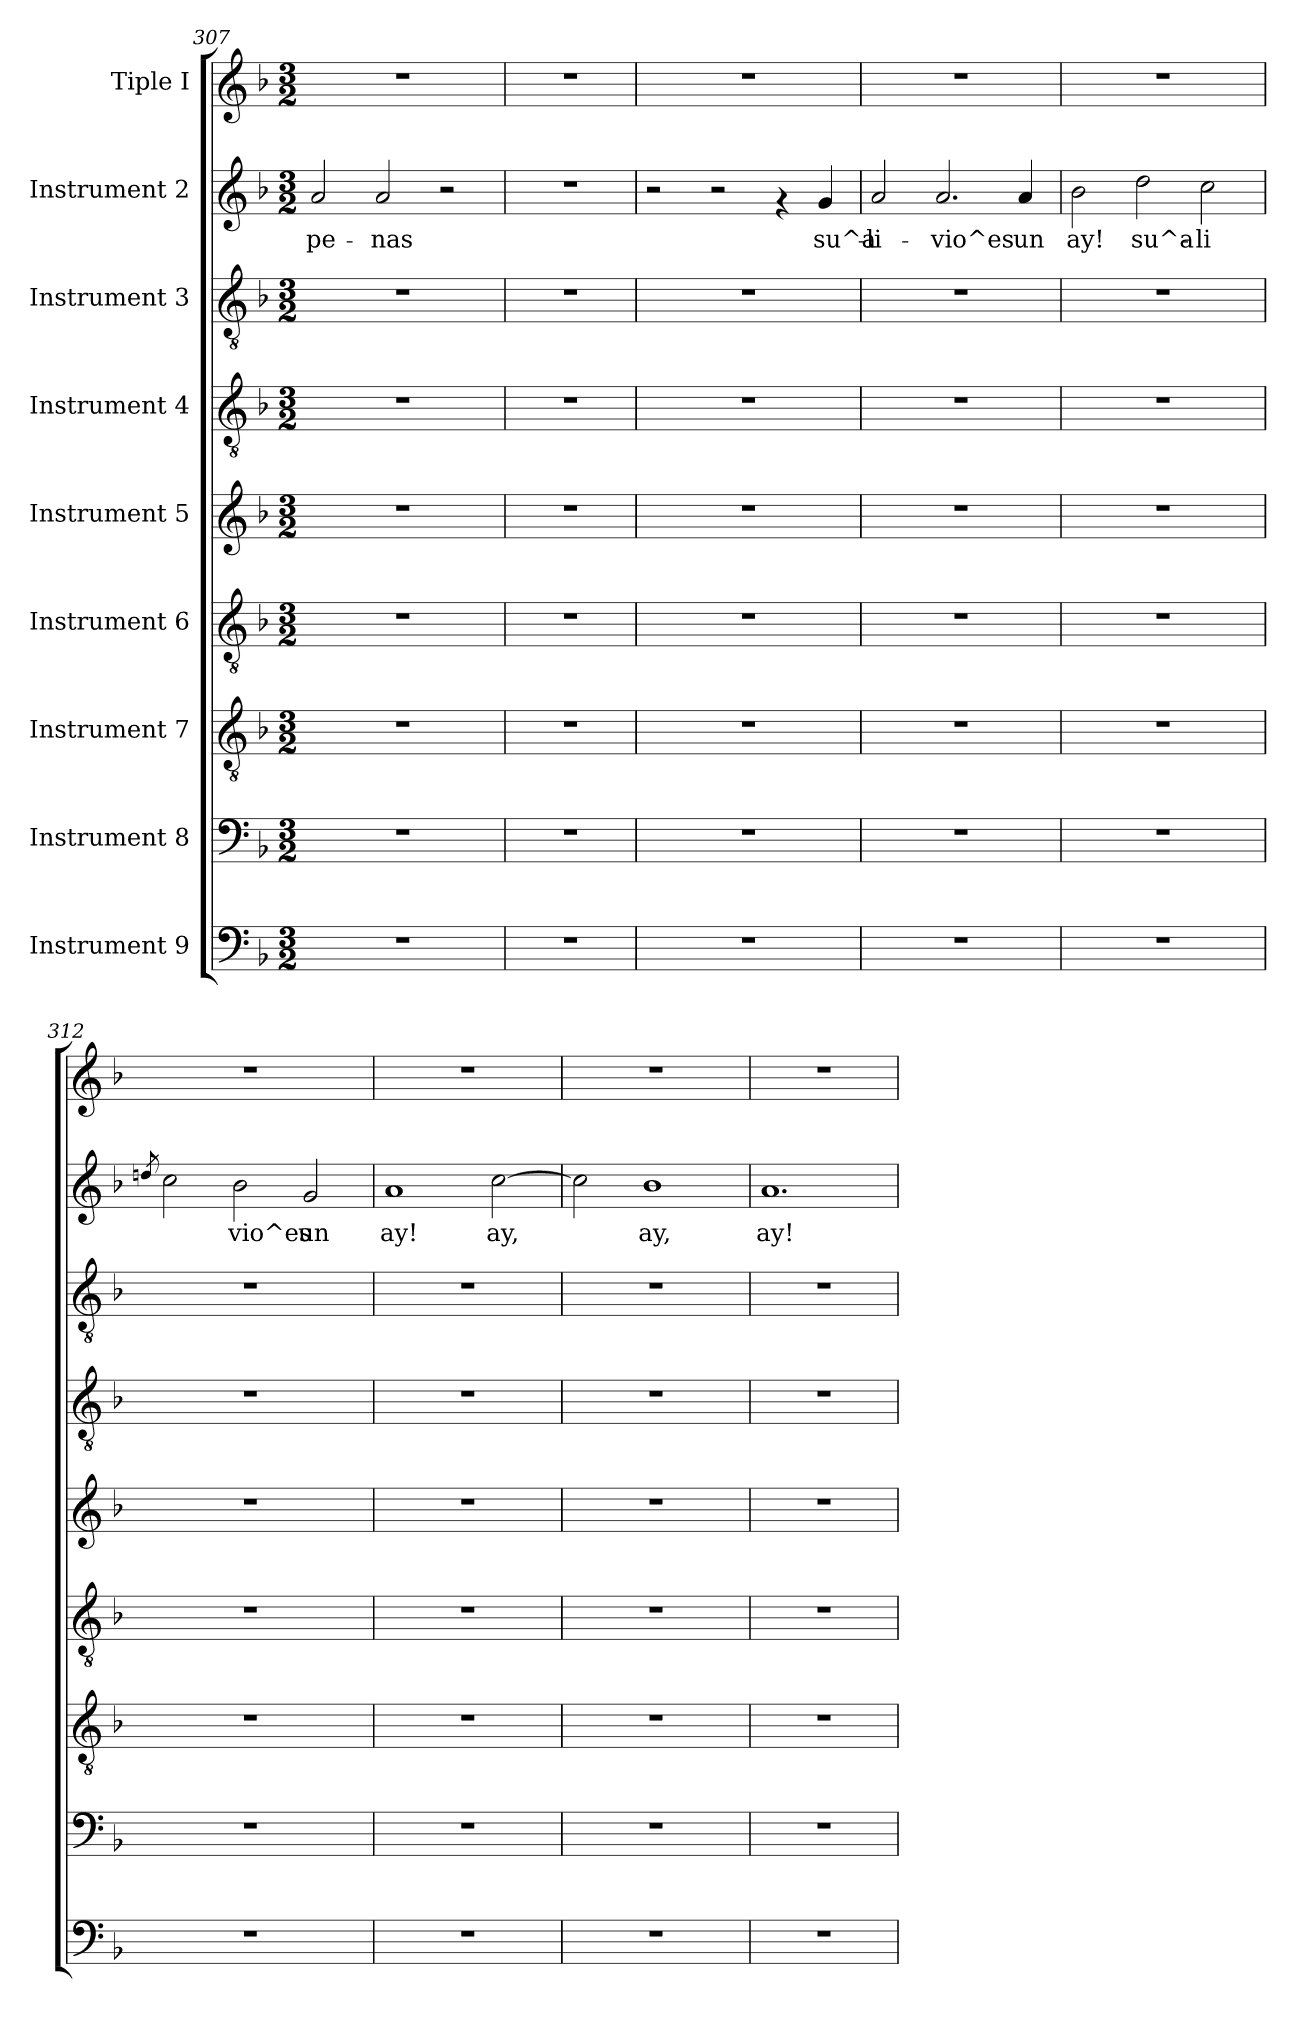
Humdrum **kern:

**kern	**kern	**kern	**kern	**kern	**kern	**kern	**kern	**text	**kern
*part9	*part8	*part7	*part6	*part5	*part4	*part3	*part2	*part2	*part1
*staff9	*staff8	*staff7	*staff6	*staff5	*staff4	*staff3	*staff2	*staff2	*staff1
*I"Instrument 9	*I"Instrument 8	*I"Instrument 7	*I"Instrument 6	*I"Instrument 5	*I"Instrument 4	*I"Instrument 3	*I"Instrument 2	*	*I"Tiple I
*clefF4	*clefF4	*clefGv2	*clefGv2	*clefG2	*clefGv2	*clefGv2	*clefG2	*	*clefG2
*k[b-]	*k[b-]	*k[b-]	*k[b-]	*k[b-]	*k[b-]	*k[b-]	*k[b-]	*	*k[b-]
*F:	*F:	*F:	*F:	*F:	*F:	*F:	*F:	*	*F:
*M3/2	*M3/2	*M3/2	*M3/2	*M3/2	*M3/2	*M3/2	*M3/2	*	*M3/2
=307	=307	=307	=307	=307	=307	=307	=307	=307	=307
!	!	!	!	!	!	!	!	!LO:LY:b:cj	!
1.r	1.r	1.r	1.r	1.r	1.r	1.r	2a/	pe-	1.r
!	!	!	!	!	!	!	!	!LO:LY:b:cj	!
.	.	.	.	.	.	.	2a/	-nas	.
.	.	.	.	.	.	.	2r	.	.
=308	=308	=308	=308	=308	=308	=308	=308	=308	=308
1.r	1.r	1.r	1.r	1.r	1.r	1.r	1.r	.	1.r
=309	=309	=309	=309	=309	=309	=309	=309	=309	=309
1.r	1.r	1.r	1.r	1.r	1.r	1.r	2r	.	1.r
.	.	.	.	.	.	.	2r	.	.
.	.	.	.	.	.	.	4rf	.	.
!	!	!	!	!	!	!	!	!LO:LY:b:cj	!
.	.	.	.	.	.	.	4g/	su^a-	.
=310	=310	=310	=310	=310	=310	=310	=310	=310	=310
!	!	!	!	!	!	!	!	!LO:LY:b:cj	!
1.r	1.r	1.r	1.r	1.r	1.r	1.r	2a/	-li-	1.r
!	!	!	!	!	!	!	!	!LO:LY:b:cj	!
.	.	.	.	.	.	.	2.a/	-vio^es	.
!	!	!	!	!	!	!	!	!LO:LY:b:cj	!
.	.	.	.	.	.	.	4a/	un	.
=311	=311	=311	=311	=311	=311	=311	=311	=311	=311
!	!	!	!	!	!	!	!	!LO:LY:b:cj	!
1.r	1.r	1.r	1.r	1.r	1.r	1.r	2b-\	ay!	1.r
!	!	!	!	!	!	!	!	!LO:LY:b:cj	!
.	.	.	.	.	.	.	2dd\	su^a-	.
!	!	!	!	!	!	!	!	!LO:LY:b:cj	!
.	.	.	.	.	.	.	2cc\	-li-	.
!!LO:LB:g=z
=312	=312	=312	=312	=312	=312	=312	=312	=312	=312
.	.	.	.	.	.	.	8qddn/	.	.
!	!	!	!	!	!	!	!	!LO:LY:b:cj	!
1.r	1.r	1.r	1.r	1.r	1.r	1.r	2cc\	--	1.r
!	!	!	!	!	!	!	!	!LO:LY:b:cj	!
.	.	.	.	.	.	.	2b-\	-vio^es	.
!	!	!	!	!	!	!	!	!LO:LY:b:cj	!
.	.	.	.	.	.	.	2g/	un	.
=313	=313	=313	=313	=313	=313	=313	=313	=313	=313
!	!	!	!	!	!	!	!	!LO:LY:b:cj	!
1.r	1.r	1.r	1.r	1.r	1.r	1.r	1a	ay!	1.r
!	!	!	!	!	!	!	!	!LO:LY:b:cj	!
.	.	.	.	.	.	.	[>2cc\	ay,	.
=314	=314	=314	=314	=314	=314	=314	=314	=314	=314
!	!	!	!	!	!	!	!	!LO:LY:b:cj	!
1.r	1.r	1.r	1.r	1.r	1.r	1.r	2cc\]	.	1.r
!	!	!	!	!	!	!	!	!LO:LY:b:cj	!
.	.	.	.	.	.	.	1b-	ay,	.
=315	=315	=315	=315	=315	=315	=315	=315	=315	=315
!	!	!	!	!	!	!	!	!LO:LY:b:cj	!
1.r	1.r	1.r	1.r	1.r	1.r	1.r	1.a	ay!	1.r
=	=	=	=	=	=	=	=	=	=
*-	*-	*-	*-	*-	*-	*-	*-	*-	*-
